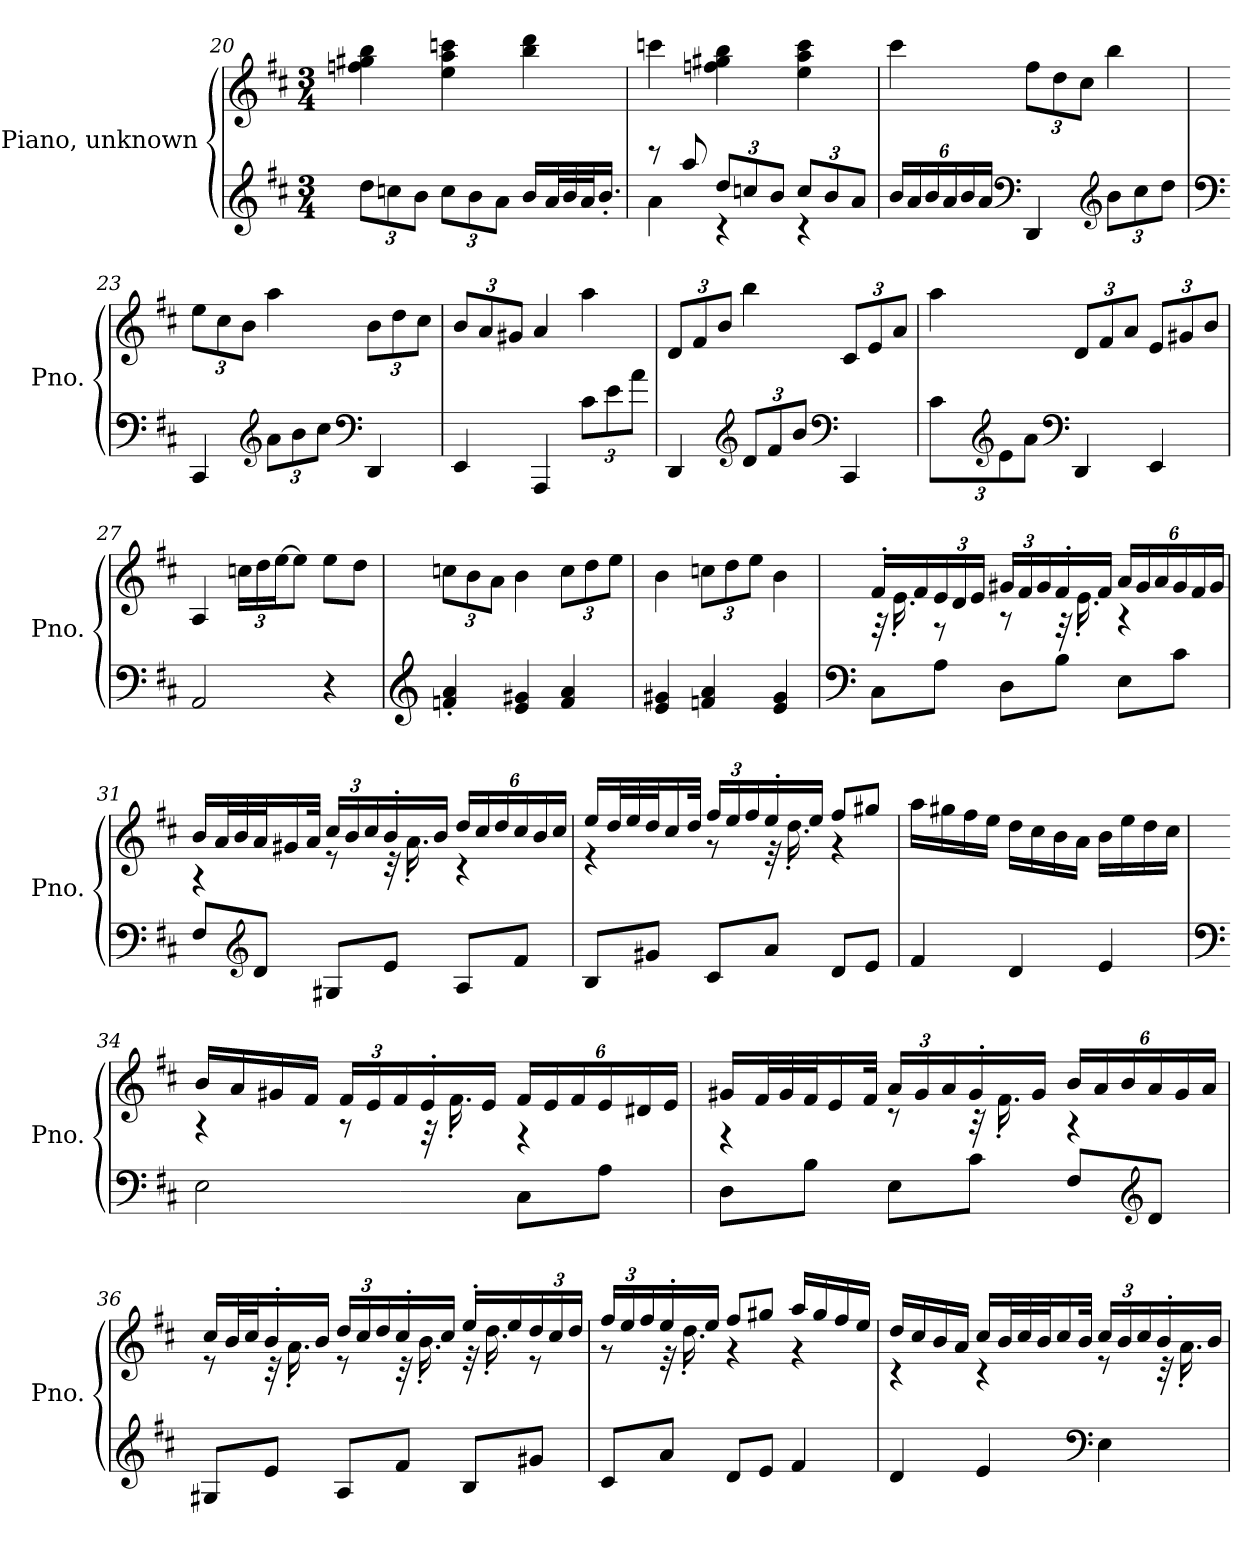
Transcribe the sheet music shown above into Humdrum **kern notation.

**kern	**kern
*part1	*part1
*staff2	*staff1
*I"Piano, unknown	*
*I'Pno.	*
*clefG2	*clefG2
*k[f#c#]	*k[f#c#]
*M3/4	*M3/4
*Xbrackettup	*
=20	=20
12dd\L	4ffn\ 4gg#X\ 4bb\
12ccn\	.
12b\J	.
12cc\L	4ee\ 4aa\ 4cccn\
12b\	.
12a\J	.
16b/LL	4bb\ 4ddd\
32a/L	.
32b/	.
32a/J	.
16.b'/JJ	.
=21	=21
*^	*
8r	4a\	4cccn\
8aa/	.	.
12dd/L	4r	4ffn\ 4gg#X\ 4bb\
12ccn/	.	.
12b/J	.	.
12cc/L	4r	4ee\ 4aa\ 4ccc\
12b/	.	.
12a/J	.	.
*v	*v	*
!!LO:LB:g=z
=22	=22
24b/LL	4ccc#\
24a/	.
24b/	.
24a/	.
24b/	.
24a/JJ	.
*clefF4	*
*	*Xbrackettup
4DD/	12ff#\L
.	12dd\
.	12cc#\J
*clefG2	*
12b\L	4bb\
12cc#\	.
12dd\J	.
=23	=23
*clefF4	*
4CC#/	12ee\L
.	12cc#\
.	12b\J
*clefG2	*
12a\L	4aa\
12b\	.
12cc#\J	.
*clefF4	*
4DD/	12b\L
.	12dd\
.	12cc#\J
=24	=24
4EE/	12b/L
.	12a/
.	12g#X/J
4AAA/	4a/
12c#\L	4aa\
12e\	.
12a\J	.
!!LO:LB:g=z
=25	=25
4DD/	12d/L
.	12f#/
.	12b/J
*clefG2	*
12d/L	4bb\
12f#/	.
12b/J	.
*clefF4	*
4CC#/	12c#/L
.	12e/
.	12a/J
=26	=26
12c#\L	4aa\
*clefG2	*
12e\	.
12a\J	.
*clefF4	*
4DD/	12d/L
.	12f#/
.	12a/J
4EE/	12e/L
.	12g#X/
.	12b/J
=27	=27
2AA/	4A/
.	24ccn\LL
.	24dd\
.	[24ee\J
.	8ee\J]
4r	8ee\L
.	8dd\J
=28	=28
*clefG2	*
4fn/' 4a/'	12ccn\L
.	12b\
.	12a\J
4e/ 4g#X/	4b\
4f/ 4a/	12cc\L
.	12dd\
.	12ee\J
!!LO:LB:g=z
=29	=29
4e/ 4g#X/	4b\
4fn/ 4a/	12ccn\L
.	12dd\
.	12ee\J
4e/ 4g#/	4b\
=30	=30
*clefF4	*
*	*^
8C#\L	16f#'/LL	32r
.	.	16.e'\
.	16f#/	.
8A\J	24e/	8r
.	24d/	.
.	24e/JJ	.
8D\L	24g#X/LL	8r
.	24f#/	.
.	24g#/	.
8B\J	16f#'/	32r
.	.	16.e'\
.	16f#/JJ	.
8E\L	24a/LL	4r
.	24g#/	.
.	24a/	.
8c#\J	24g#/	.
.	24f#/	.
.	24g#/JJ	.
!!LO:LB:g=z	!!
=31	=31	=31
8F#/L	16b/LL	4r
.	32a/L	.
.	32b/	.
*clefG2	*	*
8d/J	32a/J	.
.	16g#X/	.
.	32a/JJk	.
8G#X/L	24cc#/LL	8r
.	24b/	.
.	24cc#/	.
8e/J	16b'/	32r
.	.	16.a'\
.	16b/JJ	.
8A/L	24dd/LL	4r
.	24cc#/	.
.	24dd/	.
8f#/J	24cc#/	.
.	24b/	.
.	24cc#/JJ	.
=32	=32	=32
8B/L	16ee/LL	4r
.	32dd/L	.
.	32ee/	.
8g#X/J	32dd/J	.
.	16cc#/	.
.	32dd/JJk	.
8c#/L	24ff#/LL	8r
.	24ee/	.
.	24ff#/	.
8a/J	16ee'/	32r
.	.	16.dd'\
.	16ee/JJ	.
8d/L	8ff#/L	4r
8e/J	8gg#X/J	.
*	*v	*v
!!LO:PB:g=z
=33	=33
4f#/	16aa\LL
.	16gg#X\
.	16ff#\
.	16ee\JJ
4d/	16dd\LL
.	16cc#\
.	16b\
.	16a\JJ
4e/	16b\LL
.	16ee\
.	16dd\
.	16cc#\JJ
=34	=34
*clefF4	*
*	*^
2E\	16b/LL	4r
.	16a/	.
.	16g#X/	.
.	16f#/JJ	.
.	24f#/LL	8r
.	24e/	.
.	24f#/	.
.	16e'/	32r
.	.	16.f#'\
.	16e/JJ	.
8C#\L	24f#/LL	4r
.	24e/	.
.	24f#/	.
8A\J	24e/	.
.	24d#X/	.
.	24e/JJ	.
!!LO:LB:g=z	!!
=35	=35	=35
8D\L	16g#X/LL	4r
.	32f#/L	.
.	32g#/	.
8B\J	32f#/J	.
.	16e/	.
.	32f#/JJk	.
8E\L	24a/LL	8r
.	24g#/	.
.	24a/	.
8c#\J	16g#'/	32r
.	.	16.f#'\
.	16g#/JJ	.
8F#/L	24b/LL	4r
.	24a/	.
.	24b/	.
*clefG2	*	*
8d/J	24a/	.
.	24g#/	.
.	24a/JJ	.
=36	=36	=36
8G#X/L	16cc#/LL	8r
.	32b/L	.
.	32cc#/J	.
8e/J	16b'/	32r
.	.	16.a'\
.	16b/JJ	.
8A/L	24dd/LL	8r
.	24cc#/	.
.	24dd/	.
8f#/J	16cc#'/	32r
.	.	16.b'\
.	16cc#/JJ	.
8B/L	16ee'/LL	32r
.	.	16.dd'\
.	16ee/	.
8g#X/J	24dd/	8r
.	24cc#/	.
.	24dd/JJ	.
!!LO:LB:g=z	!!
=37	=37	=37
8c#/L	24ff#/LL	8r
.	24ee/	.
.	24ff#/	.
8a/J	16ee'/	32r
.	.	16.dd'\
.	16ee/JJ	.
8d/L	8ff#/L	4r
8e/J	8gg#X/J	.
4f#/	16aa/LL	4r
.	16gg#/	.
.	16ff#/	.
.	16ee/JJ	.
=38	=38	=38
4d/	16dd/LL	4r
.	16cc#/	.
.	16b/	.
.	16a/JJ	.
4e/	16cc#/LL	4r
.	32b/L	.
.	32cc#/	.
.	32b/J	.
.	16cc#/	.
.	32b/JJk	.
*clefF4	*	*
4E\	24cc#/LL	8r
.	24b/	.
.	24cc#/	.
.	16b'/	32r
.	.	16.a'\
.	16b/JJ	.
*	*v	*v
=	=
*-	*-
